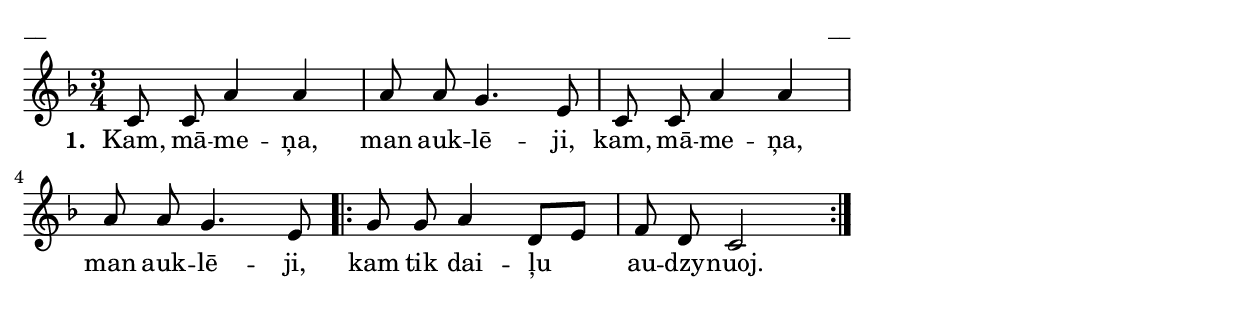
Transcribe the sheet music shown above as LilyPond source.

\version "2.13.18"
\paper {
line-width = 14\cm
left-margin = 0.4\cm
between-system-padding = 0.1\cm
between-system-space = 0.1\cm
}
% SBTZK, p.123
\layout {
indent = #0
ragged-last = ##f
}


voiceA = \relative c' {
\clef "treble"
\key f \major
\time 3/4
c8 c a'4 a | a8 a g4. e8 | c c a'4 a | a8 a g4. e8 |
\repeat volta 2 {g g a4 d,8 [e] | f d c2}
}

lyricA = \lyricmode {
\set stanza = "1. "
Kam, mā -- me -- ņa, man auk -- lē -- ji, kam, mā -- me -- ņa, man auk -- lē -- ji,
kam tik dai -- ļu au -- dzy -- nuoj.
}

fullScore = <<
%\new ChordNames { \chordsA }
\new Staff {
<<
\new Voice = "voiceA" { \oneVoice \autoBeamOff \voiceA }
\lyricsto "voiceA" \new Lyrics  \lyricA
%\new Voice = "voiceB" { \voiceTwo \autoBeamOff \voiceB }
>>
}
>>



\score {
\fullScore
\header { piece = "__" opus = "__" }
}
\markup { \with-color #(x11-color 'white) \sans \smaller "__" }
\score {
\unfoldRepeats
\fullScore
\midi {
\context { \Staff \remove "Staff_performer" }
\context { \Voice \consists "Staff_performer" }
}
}


